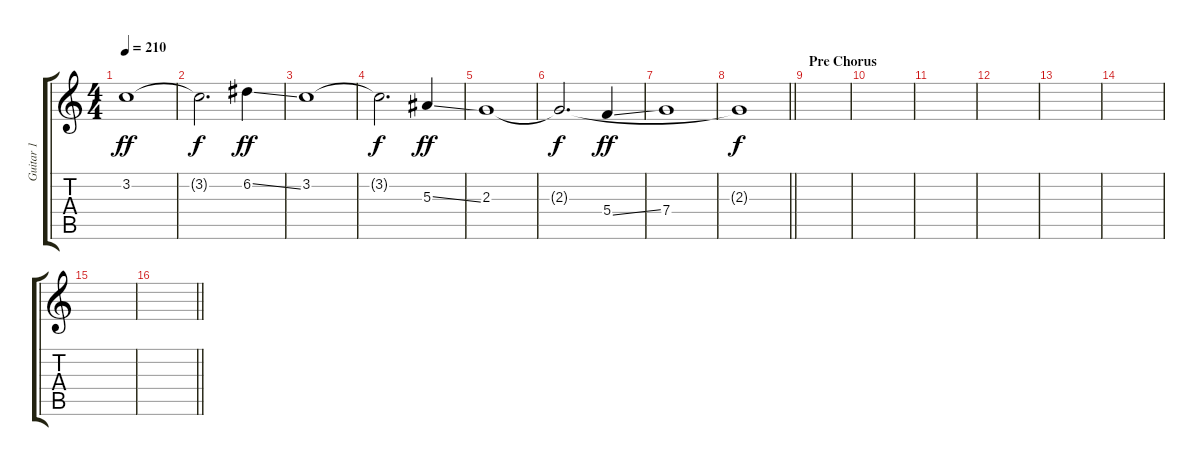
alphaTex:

\track ("Guitar 1" "Guitar 1") {instrument distortionguitar}
\staff {score tabs}
\tuning (D4 A3 F3 C3 G2 C2) {hide}
\ts (4 4)
\tempo 210
\clef g2
\ks c
3.2.1{dy ff} |
3.2{t}.2{d dy f} 6.2{ss}.4{dy ff} |
3.2.1 |
3.2{t}.2{d dy f} 5.3{ss}.4{dy ff} |
2.3.1 |
2.3{t}.2{d dy f} 5.4{ss}.4{dy ff} |
7.4.1 |
\barLineRight lightlight
2.3{t}.1{dy f} |
\section ("" "Pre Chorus")
|
|
|
|
|
|
|
\barLineRight lightlight
